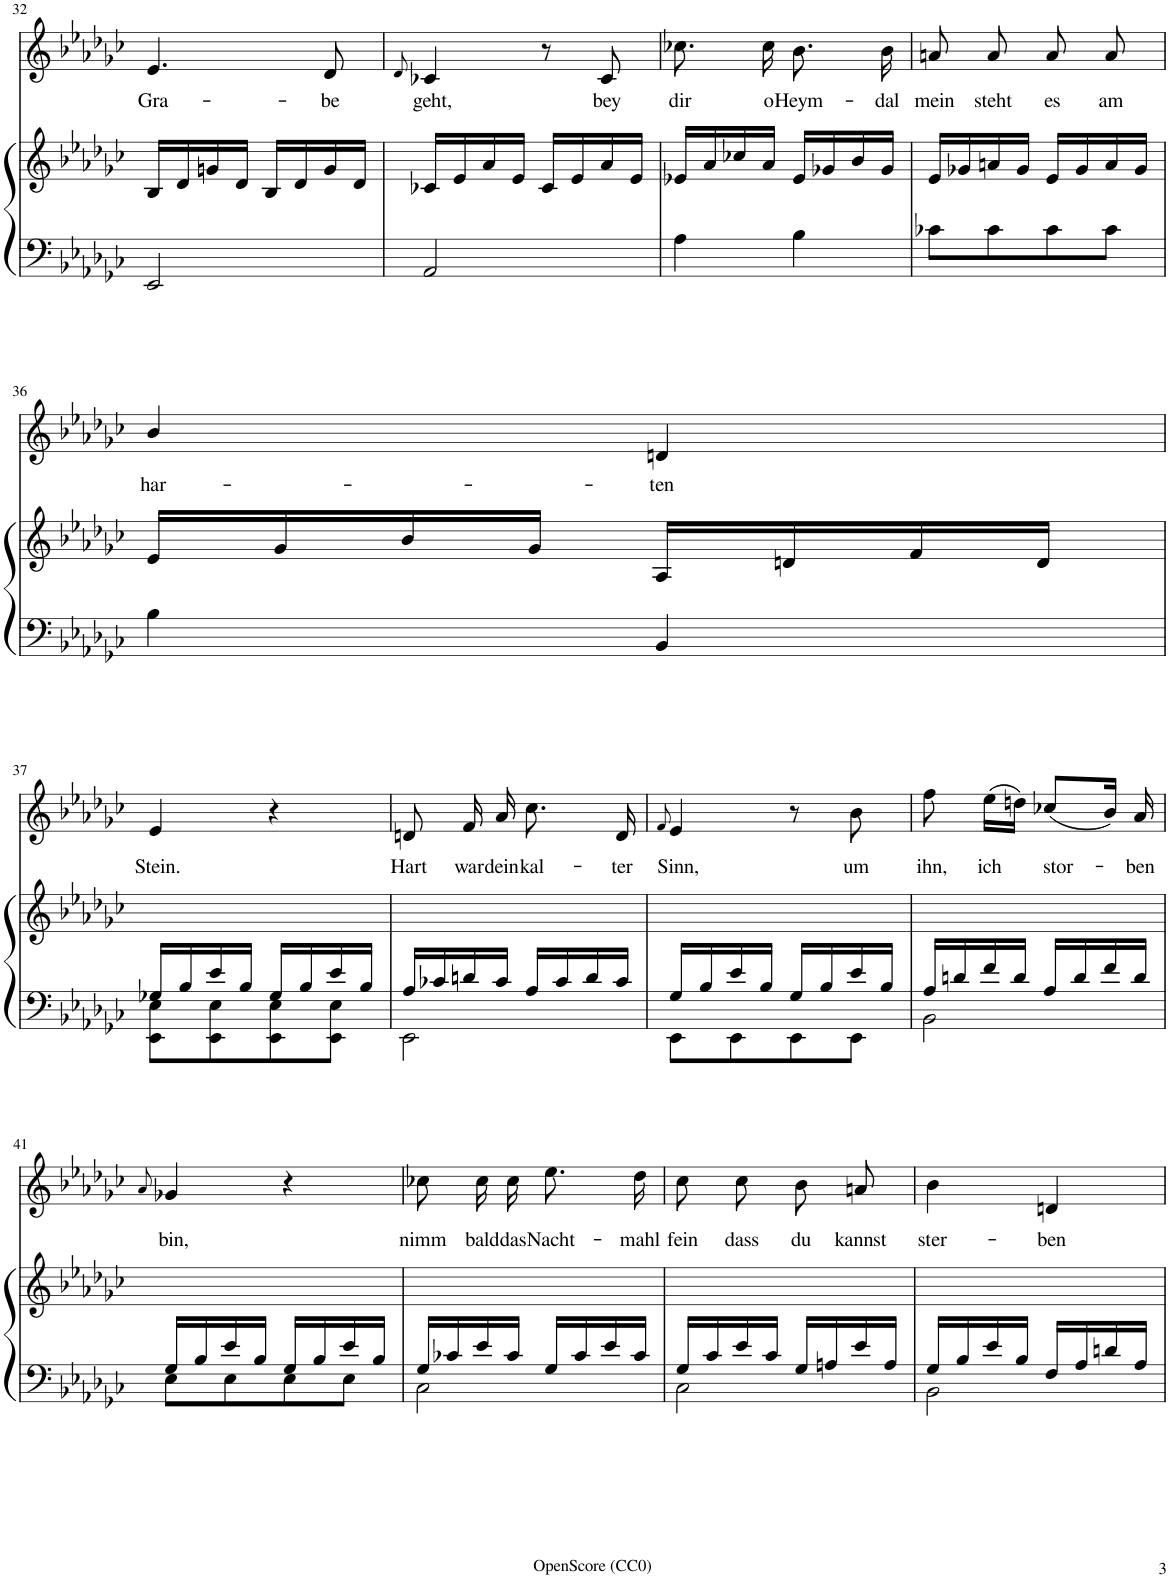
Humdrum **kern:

**kern	**kern	**kern	**text
*part2	*part2	*part1	*part1
*staff3	*staff2	*staff1	*staff1
*I"Piano	*	*I"Voice	*
*I'Pno	*	*	*
!!LO:PB:g=z
*clefF4	*clefG2	*clefG2	*
*k[b-e-a-d-g-c-]	*k[b-e-a-d-g-c-]	*k[b-e-a-d-g-c-]	*
*M2/4	*M2/4	*M2/4	*
=32	=32	=32	=32
!	!	!	!LO:LY:b
2EE-/	16B-/LL	4.e-/	Gra-
.	16d-/	.	.
.	16gn/	.	.
.	16d-/JJ	.	.
.	16B-/LL	.	.
.	16d-/	.	.
!	!	!	!LO:LY:b
.	16g/	8d-/	-be
.	16d-/JJ	.	.
=33	=33	=33	=33
.	.	8qd-/	.
!	!	!	!LO:LY:b
2AA-/	16c-X/LL	4c-X/	geht,
.	16e-/	.	.
.	16a-/	.	.
.	16e-/JJ	.	.
.	16c-/LL	8r	.
.	16e-/	.	.
!	!	!	!LO:LY:b
.	16a-/	8c-/	bey
.	16e-/JJ	.	.
=34	=34	=34	=34
!	!	!	!LO:LY:b
4A-\	16e-X/LL	8.cc-X\	dir
.	16a-/	.	.
.	16cc-X/	.	.
!	!	!	!LO:LY:b
.	16a-/JJ	16cc-\	o
!	!	!	!LO:LY:b
4B-\	16e-/LL	8.b-\	Heym-
.	16g-X/	.	.
.	16b-/	.	.
!	!	!	!LO:LY:b
.	16g-/JJ	16b-\	-dal
=35	=35	=35	=35
!	!	!	!LO:LY:b
8c-X\L	16e-/LL	8an/	mein
.	16g-X/	.	.
!	!	!	!LO:LY:b
8c-\	16an/	8a/	steht
.	16g-/JJ	.	.
!	!	!	!LO:LY:b
8c-\	16e-/LL	8a/	es
.	16g-/	.	.
!	!	!	!LO:LY:b
8c-\J	16a/	8a/	am
.	16g-/JJ	.	.
!!LO:LB:g=z
=36	=36	=36	=36
!	!	!	!LO:LY:b
4B-\	16e-/LL	4b-/	har-
.	16g-/	.	.
.	16b-/	.	.
.	16g-/JJ	.	.
!	!	!	!LO:LY:b
4BB-/	16A-/LL	4dn/	-ten
.	16dn/	.	.
.	16f/	.	.
.	16d/JJ	.	.
!!LO:LB:g=z
=37	=37	=37	=37
*^	*	*	*
!	!	!	!	!LO:LY:b
8EE-\ 8E-\L	16G-X/LL	2ryy	4e-/	Stein.
.	16B-/	.	.	.
8EE-\ 8E-\	16e-/	.	.	.
.	16B-/JJ	.	.	.
8EE-\ 8E-\	16G-/LL	.	4r	.
.	16B-/	.	.	.
8EE-\ 8E-\J	16e-/	.	.	.
.	16B-/JJ	.	.	.
=38	=38	=38	=38	=38
!	!	!	!	!LO:LY:b
2EE-\	16A-/LL	2ryy	8dn/	Hart
.	16c-X/	.	.	.
!	!	!	!	!LO:LY:b
.	16dn/	.	16f/	war
!	!	!	!	!LO:LY:b
.	16c-/JJ	.	16a-/	dein
!	!	!	!	!LO:LY:b
.	16A-/LL	.	8.cc-\	kal-
.	16c-/	.	.	.
.	16d/	.	.	.
!	!	!	!	!LO:LY:b
.	16c-/JJ	.	16d/	-ter
=39	=39	=39	=39	=39
.	.	.	8qf/	.
!	!	!	!	!LO:LY:b
8EE-\L	16G-/LL	2ryy	4e-/	Sinn,
.	16B-/	.	.	.
8EE-\	16e-/	.	.	.
.	16B-/JJ	.	.	.
8EE-\	16G-/LL	.	8r	.
.	16B-/	.	.	.
!	!	!	!	!LO:LY:b
8EE-\J	16e-/	.	8b-\	um
.	16B-/JJ	.	.	.
=40	=40	=40	=40	=40
!	!	!	!	!LO:LY:b
2BB-\	16A-/LL	2ryy	8ff\	ihn,
.	16dn/	.	.	.
!	!	!	!	!LO:LY:b
.	16f/	.	(16ee-\LL	ich
.	16d/JJ	.	16ddn\JJ)	.
!	!	!	!	!LO:LY:b
.	16A-/LL	.	(8cc-X/L	stor-
.	16d/	.	.	.
.	16f/	.	16b-/Jk)	.
!	!	!	!	!LO:LY:b
.	16d/JJ	.	16a-/	-ben
!!LO:LB:g=z
=41	=41	=41	=41	=41
.	.	.	8qa-/	.
!	!	!	!	!LO:LY:b
8E-\L	16G-/LL	2ryy	4g-X/	bin,
.	16B-/	.	.	.
8E-\	16e-/	.	.	.
.	16B-/JJ	.	.	.
8E-\	16G-/LL	.	4r	.
.	16B-/	.	.	.
8E-\J	16e-/	.	.	.
.	16B-/JJ	.	.	.
=42	=42	=42	=42	=42
!	!	!	!	!LO:LY:b
2C-\	16G-/LL	2ryy	8cc-X\	nimm
.	16c-X/	.	.	.
!	!	!	!	!LO:LY:b
.	16e-/	.	16cc-\	bald
!	!	!	!	!LO:LY:b
.	16c-/JJ	.	16cc-\	das
!	!	!	!	!LO:LY:b
.	16G-/LL	.	8.ee-\	Nacht-
.	16c-/	.	.	.
.	16e-/	.	.	.
!	!	!	!	!LO:LY:b
.	16c-/JJ	.	16dd-\	-mahl
=43	=43	=43	=43	=43
!	!	!	!	!LO:LY:b
2C-\	16G-/LL	2ryy	8cc-\	fein
.	16c-/	.	.	.
!	!	!	!	!LO:LY:b
.	16e-/	.	8cc-\	dass
.	16c-/JJ	.	.	.
!	!	!	!	!LO:LY:b
.	16G-/LL	.	8b-\	du
.	16An/	.	.	.
!	!	!	!	!LO:LY:b
.	16e-/	.	8an/	kannst
.	16A/JJ	.	.	.
=44	=44	=44	=44	=44
!	!	!	!	!LO:LY:b
2BB-\	16G-/LL	2ryy	4b-\	ster-
.	16B-/	.	.	.
.	16e-/	.	.	.
.	16B-/JJ	.	.	.
!	!	!	!	!LO:LY:b
.	16F/LL	.	4dn/	-ben
.	16A-/	.	.	.
.	16dn/	.	.	.
.	16A-/JJ	.	.	.
*v	*v	*	*	*
=	=	=	=
*-	*-	*-	*-
